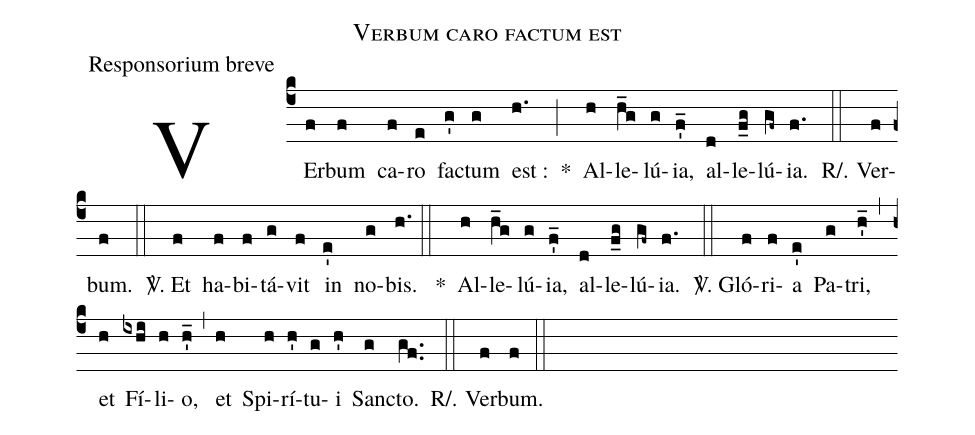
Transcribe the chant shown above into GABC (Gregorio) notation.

name:Verbum caro factum est;
office-part:Responsorium breve;
%%
(c4) VEr(f)bum(f) ca(f)ro(e) fa(g')ctum(g) est :(h.) *(;) Al(h)le(h_g)lú(g){ia},(f'_) al(d)le(f_g)lú(gf~){ia}.(f.) (::)
R/. Ver(f)bum.(f) (::)
<sp>V/</sp>. Et(f) ha(f)bi(f)tá(g)vit(f) in(e') no(g)bis.(h.) (::)
*() Al(h)le(h_g)lú(g){ia},(f'_) al(d)le(f_g)lú(gf~){ia}.(f.) (::)
<sp>V/</sp>. Gló(f)ri(f)a(e') Pa(g)tri,(h'_) (,) et(h) Fí(ixhi)li(h)o,(h'_) (,) et(h) Spi(h)rí(h')tu(g)i(h') San(g)cto.(gf..) (::)
R/. Ver(f)bum.(f) (::)
